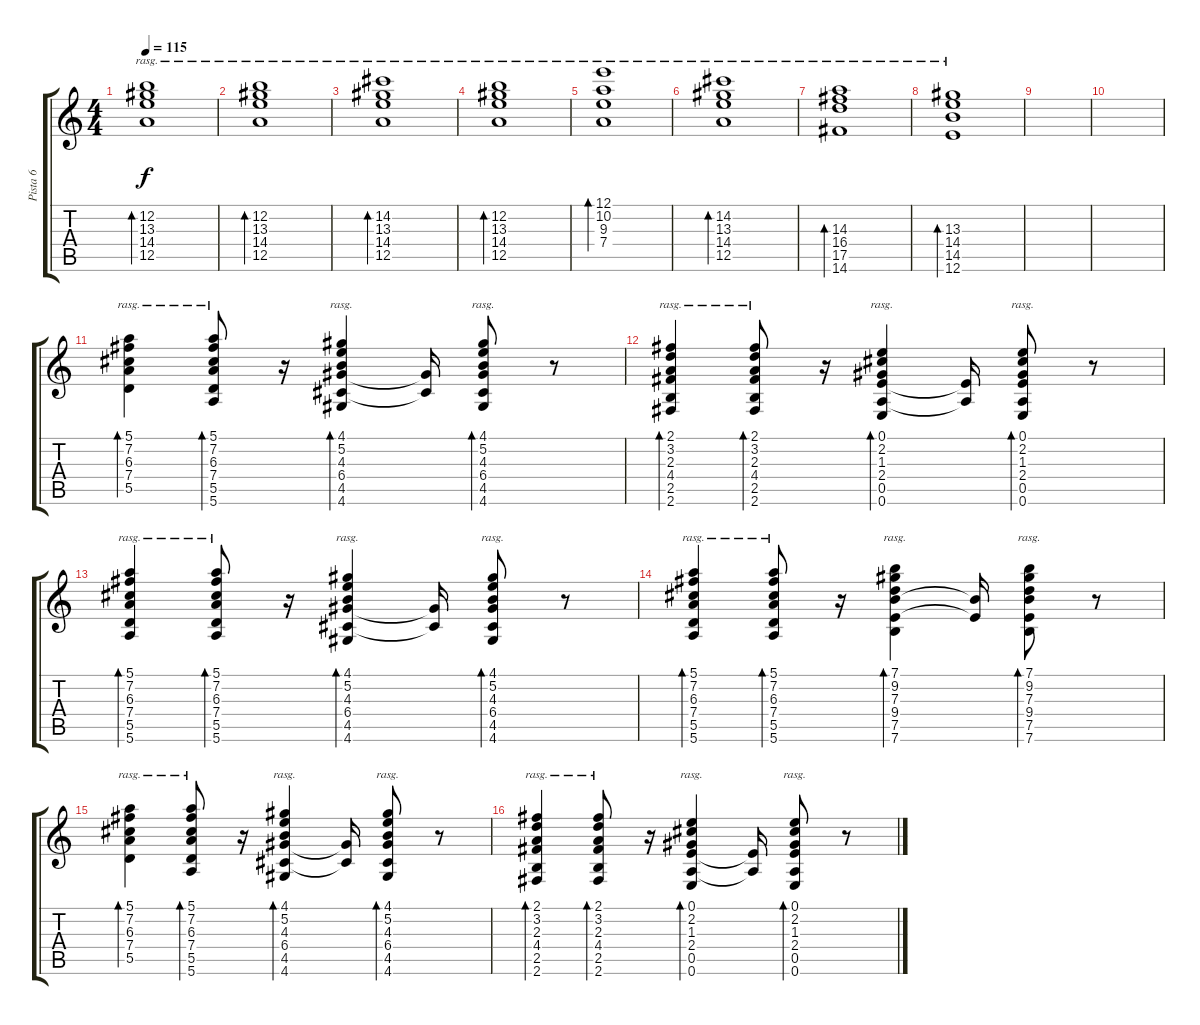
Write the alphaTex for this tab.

\track ("Pista 6" "Pista 6") {instrument acousticguitarnylon}
\staff {score tabs}
\tuning (E4 B3 G3 D3 A2 E2) {hide}
\ts (4 4)
\tempo 115
\clef g2
\ks c
(12.2 13.3 14.4 12.5).1{bd 480 rasg ii dy f} |
(12.2 13.3 14.4 12.5).1{bd 480 rasg ii} |
(14.2 13.3 14.4 12.5).1{bd 480 rasg ii} |
(12.2 13.3 14.4 12.5).1{bd 480 rasg ii} |
(12.1 10.2 9.3 7.4).1{bd 480 rasg ii} |
(14.2 13.3 14.4 12.5).1{bd 480 rasg ii} |
(14.3 16.4 17.5 14.6).1{bd 480 rasg ii} |
(13.3 14.4 14.5 12.6).1{bd 480 rasg ii} |
|
|
(5.1 7.2 6.3 7.4 5.5).4{bd 120 rasg ii} (5.1 7.2 6.3 7.4 5.5 5.6).8{bd 120 rasg ii} r.16 (4.1 5.2 4.3 6.4 4.5 4.6).4{bd 120 rasg ii} (6.4{t} 4.5{t}).16 (4.1 5.2 4.3 6.4 4.5 4.6).8{bd 120 rasg ii} r.8 |
(2.1 3.2 2.3 4.4 2.5 2.6).4{bd 120 rasg ii} (2.1 3.2 2.3 4.4 2.5 2.6).8{bd 120 rasg ii} r.16 (0.1 2.2 1.3 2.4 0.5 0.6).4{bd 120 rasg ii} (2.4{t} 0.5{t}).16 (0.1 2.2 1.3 2.4 0.5 0.6).8{bd 120 rasg ii} r.8 |
(5.1 7.2 6.3 7.4 5.5 5.6).4{bd 120 rasg ii} (5.1 7.2 6.3 7.4 5.5 5.6).8{bd 120 rasg ii} r.16 (4.1 5.2 4.3 6.4 4.5 4.6).4{bd 120 rasg ii} (6.4{t} 4.5{t}).16 (4.1 5.2 4.3 6.4 4.5 4.6).8{bd 120 rasg ii} r.8 |
(5.1 7.2 6.3 7.4 5.5 5.6).4{bd 120 rasg ii} (5.1 7.2 6.3 7.4 5.5 5.6).8{bd 120 rasg ii} r.16 (7.1 9.2 7.3 9.4 7.5 7.6).4{bd 120 rasg ii} (9.4{t} 7.5{t}).16 (7.1 9.2 7.3 9.4 7.5 7.6).8{bd 120 rasg ii} r.8 |
(5.1 7.2 6.3 7.4 5.5).4{bd 120 rasg ii} (5.1 7.2 6.3 7.4 5.5 5.6).8{bd 120 rasg ii} r.16 (4.1 5.2 4.3 6.4 4.5 4.6).4{bd 120 rasg ii} (6.4{t} 4.5{t}).16 (4.1 5.2 4.3 6.4 4.5 4.6).8{bd 120 rasg ii} r.8 |
(2.1 3.2 2.3 4.4 2.5 2.6).4{bd 120 rasg ii} (2.1 3.2 2.3 4.4 2.5 2.6).8{bd 120 rasg ii} r.16 (0.1 2.2 1.3 2.4 0.5 0.6).4{bd 120 rasg ii} (2.4{t} 0.5{t}).16 (0.1 2.2 1.3 2.4 0.5 0.6).8{bd 120 rasg ii} r.8
